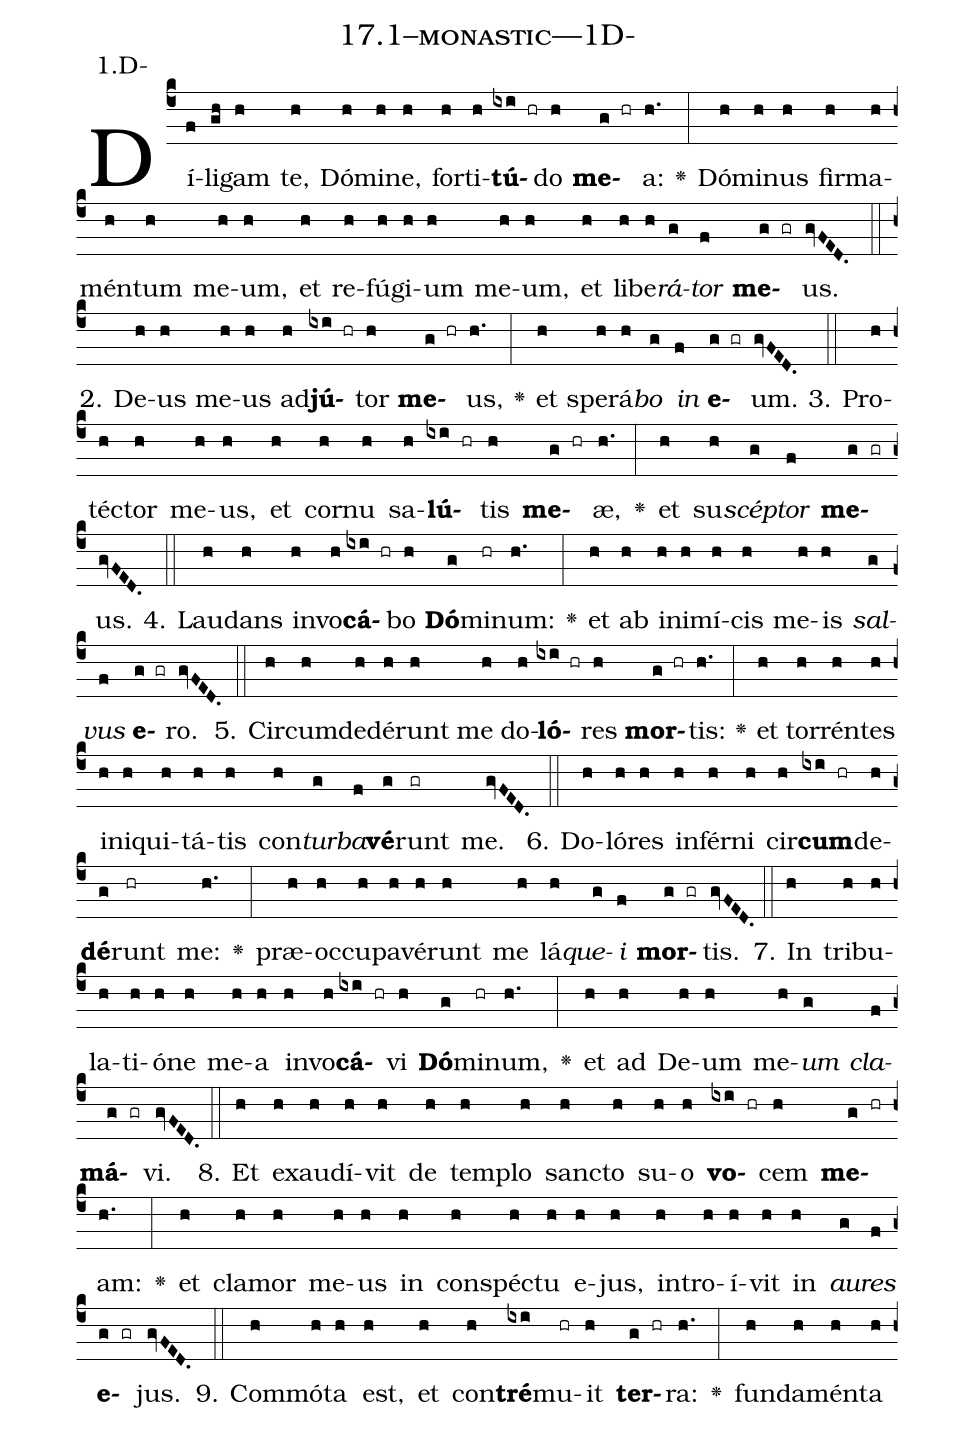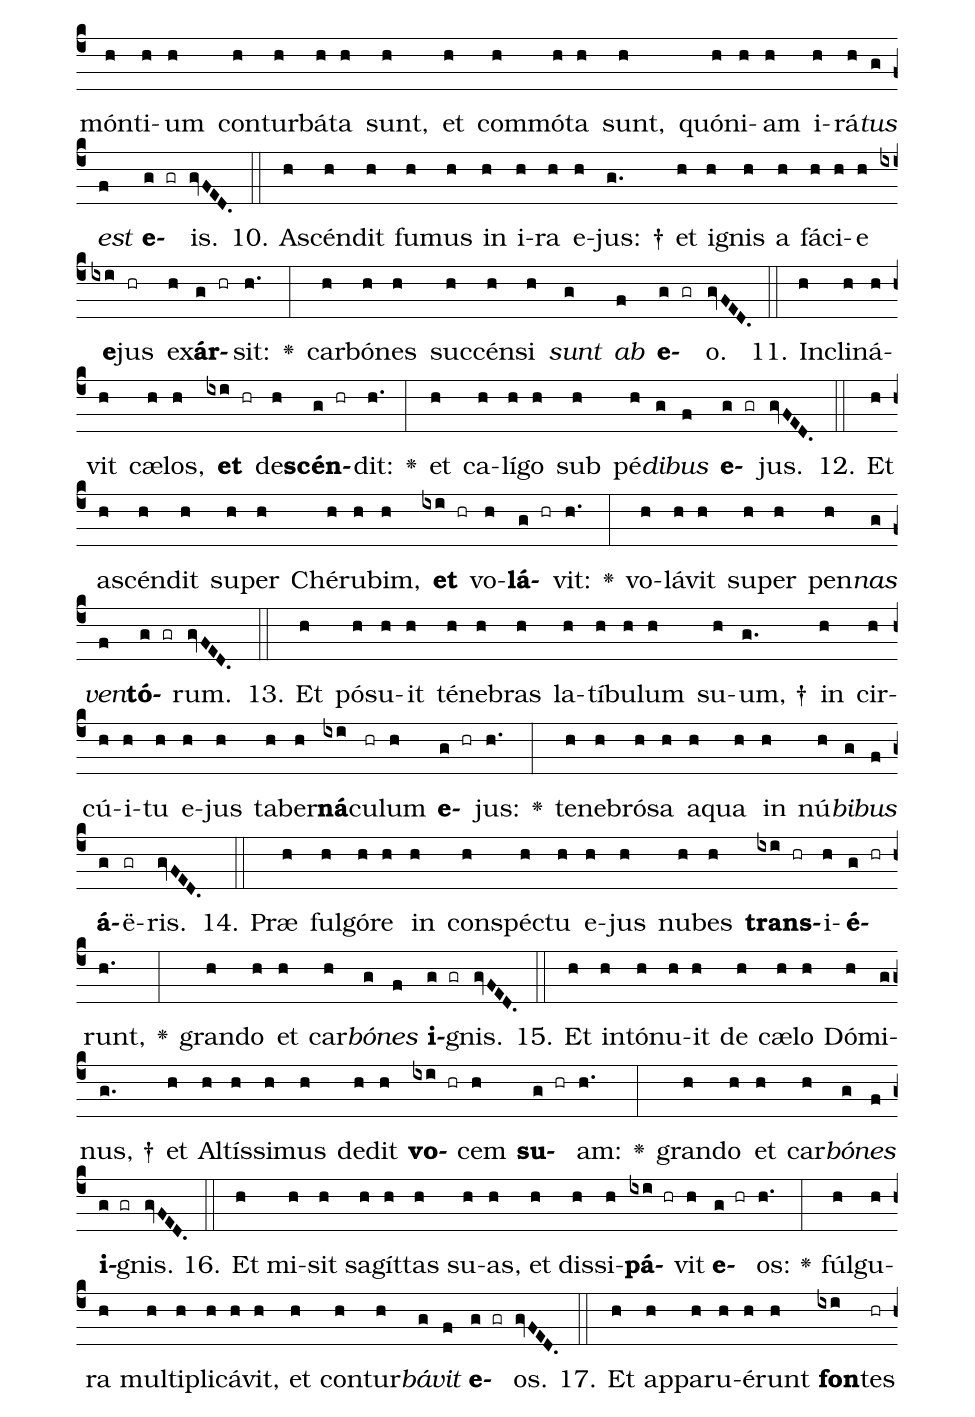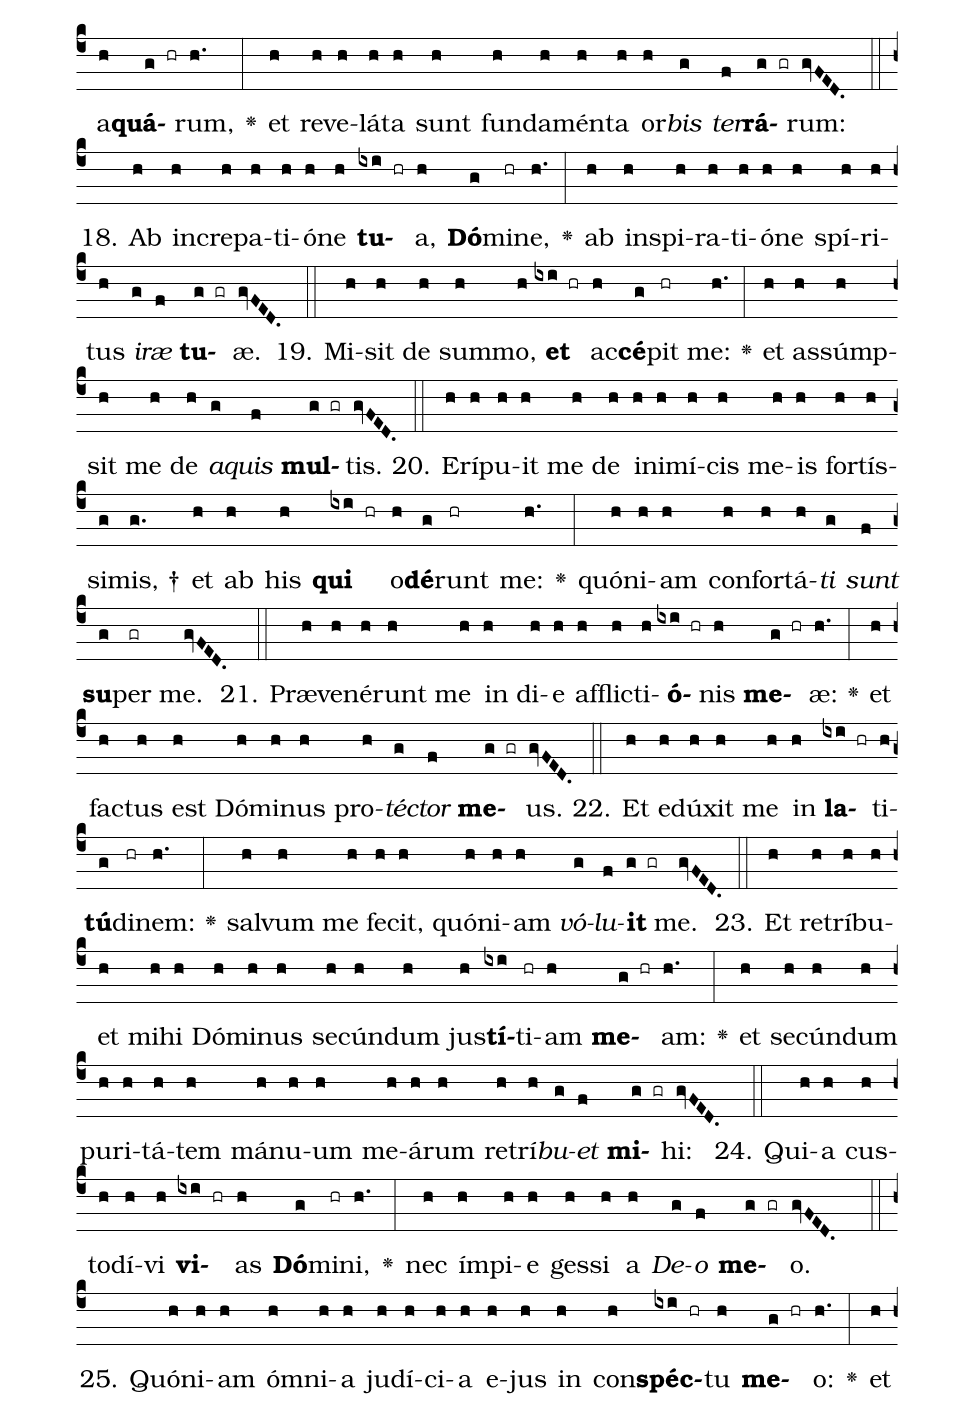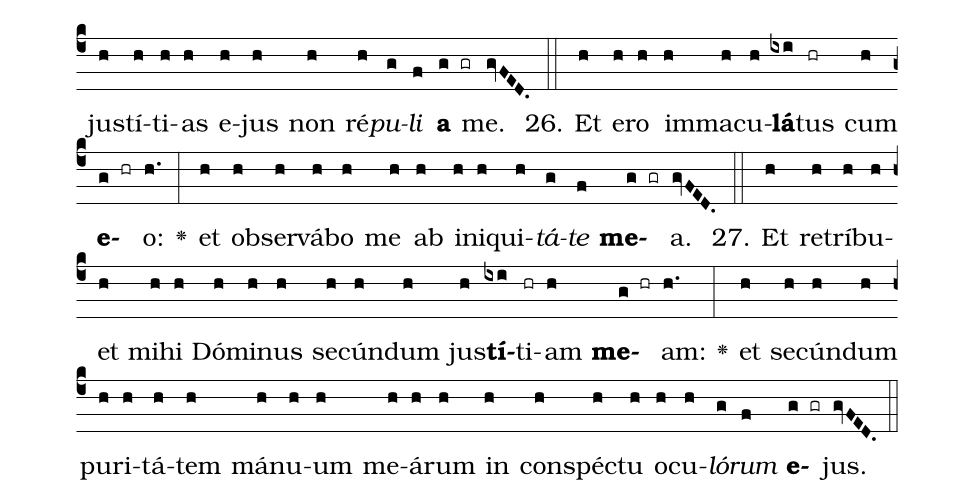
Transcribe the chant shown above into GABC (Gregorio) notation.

name: 17.1--monastic---1D-;
annotation: 1.D-;
%%
(c4)Dí(f)li(gh)gam(h) te,(h) Dó(h)mi(h)ne,(h) for(h)ti(h)<b>tú</b>(ixi hr)do(h) <b>me</b>(g hr)a:(h.) <v>\greheightstar</v>(:) Dó(h)mi(h)nus(h) fir(h)ma(h)mén(h)tum(h) me(h)um,(h) et(h) re(h)fú(h)gi(h)um(h) me(h)um,(h) et(h) li(h)be(h)<i>rá</i>(g)<i>tor</i>(f) <b>me</b>(g gr)us.(gvFED.) (::)
2. De(h)us(h) me(h)us(h) ad(h)<b>jú</b>(ixi hr)tor(h) <b>me</b>(g hr)us,(h.) <v>\greheightstar</v>(:) et(h) spe(h)rá(h)<i>bo</i>(g) <i>in</i>(f) <b>e</b>(g gr)um.(gvFED.) (::)
3. Pro(h)téc(h)tor(h) me(h)us,(h) et(h) cor(h)nu(h) sa(h)<b>lú</b>(ixi hr)tis(h) <b>me</b>(g hr)æ,(h.) <v>\greheightstar</v>(:) et(h) su(h)<i>scép</i>(g)<i>tor</i>(f) <b>me</b>(g gr)us.(gvFED.) (::)
4. Lau(h)dans(h) in(h)vo(h)<b>cá</b>(ixi hr)bo(h) <b>Dó</b>(g)mi(hr)num:(h.) <v>\greheightstar</v>(:) et(h) ab(h) in(h)i(h)mí(h)cis(h) me(h)is(h) <i>sal</i>(g)<i>vus</i>(f) <b>e</b>(g gr)ro.(gvFED.) (::)
5. Cir(h)cum(h)de(h)dé(h)runt(h) me(h) do(h)<b>ló</b>(ixi hr)res(h) <b>mor</b>(g hr)tis:(h.) <v>\greheightstar</v>(:) et(h) tor(h)rén(h)tes(h) in(h)i(h)qui(h)tá(h)tis(h) con(h)<i>tur</i>(g)<i>ba</i>(f)<b>vé</b>(g)runt(gr) me.(gvFED.) (::)
6. Do(h)ló(h)res(h) in(h)fér(h)ni(h) cir(h)<b>cum</b>(ixi hr)de(h)<b>dé</b>(g)runt(hr) me:(h.) <v>\greheightstar</v>(:) præ(h)oc(h)cu(h)pa(h)vé(h)runt(h) me(h) lá(h)<i>que</i>(g)<i>i</i>(f) <b>mor</b>(g gr)tis.(gvFED.) (::)
7. In(h) tri(h)bu(h)la(h)ti(h)ó(h)ne(h) me(h)a(h) in(h)vo(h)<b>cá</b>(ixi hr)vi(h) <b>Dó</b>(g)mi(hr)num,(h.) <v>\greheightstar</v>(:) et(h) ad(h) De(h)um(h) me(h)<i>um</i>(g) <i>cla</i>(f)<b>má</b>(g gr)vi.(gvFED.) (::)
8. Et(h) ex(h)au(h)dí(h)vit(h) de(h) tem(h)plo(h) sanc(h)to(h) su(h)o(h) <b>vo</b>(ixi hr)cem(h) <b>me</b>(g hr)am:(h.) <v>\greheightstar</v>(:) et(h) cla(h)mor(h) me(h)us(h) in(h) con(h)spéc(h)tu(h) e(h)jus,(h) in(h)tro(h)í(h)vit(h) in(h) <i>au</i>(g)<i>res</i>(f) <b>e</b>(g gr)jus.(gvFED.) (::)
9. Com(h)mó(h)ta(h) est,(h) et(h) con(h)<b>tré</b>(ixi)mu(hr)it(h) <b>ter</b>(g hr)ra:(h.) <v>\greheightstar</v>(:) fun(h)da(h)mén(h)ta(h) món(h)ti(h)um(h) con(h)tur(h)bá(h)ta(h) sunt,(h) et(h) com(h)mó(h)ta(h) sunt,(h) quón(h)i(h)am(h) i(h)rá(h)<i>tus</i>(g) <i>est</i>(f) <b>e</b>(g gr)is.(gvFED.) (::)
10. A(h)scén(h)dit(h) fu(h)mus(h) in(h) i(h)ra(h) e(h)jus: †(g.) et(h) i(h)gnis(h) a(h) fá(h)ci(h)e(h) <b>e</b>(ixi)jus(hr) ex(h)<b>ár</b>(g hr)sit:(h.) <v>\greheightstar</v>(:) car(h)bó(h)nes(h) suc(h)cén(h)si(h) <i>sunt</i>(g) <i>ab</i>(f) <b>e</b>(g gr)o.(gvFED.) (::)
11. In(h)cli(h)ná(h)vit(h) cæ(h)los,(h) <b>et</b>(ixi hr) de(h)<b>scén</b>(g hr)dit:(h.) <v>\greheightstar</v>(:) et(h) ca(h)lí(h)go(h) sub(h) pé(h)<i>di</i>(g)<i>bus</i>(f) <b>e</b>(g gr)jus.(gvFED.) (::)
12. Et(h) a(h)scén(h)dit(h) su(h)per(h) Ché(h)ru(h)bim,(h) <b>et</b>(ixi hr) vo(h)<b>lá</b>(g hr)vit:(h.) <v>\greheightstar</v>(:) vo(h)lá(h)vit(h) su(h)per(h) pen(h)<i>nas</i>(g) <i>ven</i>(f)<b>tó</b>(g gr)rum.(gvFED.) (::)
13. Et(h) pó(h)su(h)it(h) té(h)ne(h)bras(h) la(h)tí(h)bu(h)lum(h) su(h)um, †(g.) in(h) cir(h)cú(h)i(h)tu(h) e(h)jus(h) ta(h)ber(h)<b>ná</b>(ixi)cu(hr)lum(h) <b>e</b>(g hr)jus:(h.) <v>\greheightstar</v>(:) te(h)ne(h)bró(h)sa(h) a(h)qua(h) in(h) nú(h)<i>bi</i>(g)<i>bus</i>(f) <b>á</b>(g)ë(gr)ris.(gvFED.) (::)
14. Præ(h) ful(h)gó(h)re(h) in(h) con(h)spéc(h)tu(h) e(h)jus(h) nu(h)bes(h) <b>trans</b>(ixi hr)i(h)<b>é</b>(g hr)runt,(h.) <v>\greheightstar</v>(:) gran(h)do(h) et(h) car(h)<i>bó</i>(g)<i>nes</i>(f) <b>i</b>(g gr)gnis.(gvFED.) (::)
15. Et(h) in(h)tó(h)nu(h)it(h) de(h) cæ(h)lo(h) Dó(h)mi(g)nus, †(g.) et(h) Al(h)tís(h)si(h)mus(h) de(h)dit(h) <b>vo</b>(ixi hr)cem(h) <b>su</b>(g hr)am:(h.) <v>\greheightstar</v>(:) gran(h)do(h) et(h) car(h)<i>bó</i>(g)<i>nes</i>(f) <b>i</b>(g gr)gnis.(gvFED.) (::)
16. Et(h) mi(h)sit(h) sa(h)gít(h)tas(h) su(h)as,(h) et(h) dis(h)si(h)<b>pá</b>(ixi hr)vit(h) <b>e</b>(g hr)os:(h.) <v>\greheightstar</v>(:) fúl(h)gu(h)ra(h) mul(h)ti(h)pli(h)cá(h)vit,(h) et(h) con(h)tur(h)<i>bá</i>(g)<i>vit</i>(f) <b>e</b>(g gr)os.(gvFED.) (::)
17. Et(h) ap(h)pa(h)ru(h)é(h)runt(h) <b>fon</b>(ixi)tes(hr) a(h)<b>quá</b>(g hr)rum,(h.) <v>\greheightstar</v>(:) et(h) re(h)ve(h)lá(h)ta(h) sunt(h) fun(h)da(h)mén(h)ta(h) or(h)<i>bis</i>(g) <i>ter</i>(f)<b>rá</b>(g gr)rum:(gvFED.) (::)
18. Ab(h) in(h)cre(h)pa(h)ti(h)ó(h)ne(h) <b>tu</b>(ixi hr)a,(h) <b>Dó</b>(g)mi(hr)ne,(h.) <v>\greheightstar</v>(:) ab(h) in(h)spi(h)ra(h)ti(h)ó(h)ne(h) spí(h)ri(h)tus(h) <i>i</i>(g)<i>ræ</i>(f) <b>tu</b>(g gr)æ.(gvFED.) (::)
19. Mi(h)sit(h) de(h) sum(h)mo,(h) <b>et</b>(ixi hr) ac(h)<b>cé</b>(g)pit(hr) me:(h.) <v>\greheightstar</v>(:) et(h) as(h)súmp(h)sit(h) me(h) de(h) <i>a</i>(g)<i>quis</i>(f) <b>mul</b>(g gr)tis.(gvFED.) (::)
20. E(h)rí(h)pu(h)it(h) me(h) de(h) in(h)i(h)mí(h)cis(h) me(h)is(h) for(h)tís(h)si(g)mis, †(g.) et(h) ab(h) his(h) <b>qui</b>(ixi hr) o(h)<b>dé</b>(g)runt(hr) me:(h.) <v>\greheightstar</v>(:) quón(h)i(h)am(h) con(h)for(h)tá(h)<i>ti</i>(g) <i>sunt</i>(f) <b>su</b>(g)per(gr) me.(gvFED.) (::)
21. Præ(h)ve(h)né(h)runt(h) me(h) in(h) di(h)e(h) af(h)flic(h)ti(h)<b>ó</b>(ixi hr)nis(h) <b>me</b>(g hr)æ:(h.) <v>\greheightstar</v>(:) et(h) fac(h)tus(h) est(h) Dó(h)mi(h)nus(h) pro(h)<i>téc</i>(g)<i>tor</i>(f) <b>me</b>(g gr)us.(gvFED.) (::)
22. Et(h) e(h)dú(h)xit(h) me(h) in(h) <b>la</b>(ixi hr)ti(h)<b>tú</b>(g)di(hr)nem:(h.) <v>\greheightstar</v>(:) sal(h)vum(h) me(h) fe(h)cit,(h) quón(h)i(h)am(h) <i>vó</i>(g)<i>lu</i>(f)<b>it</b>(g gr) me.(gvFED.) (::)
23. Et(h) re(h)trí(h)bu(h)et(h) mi(h)hi(h) Dó(h)mi(h)nus(h) se(h)cún(h)dum(h) jus(h)<b>tí</b>(ixi)ti(hr)am(h) <b>me</b>(g hr)am:(h.) <v>\greheightstar</v>(:) et(h) se(h)cún(h)dum(h) pu(h)ri(h)tá(h)tem(h) má(h)nu(h)um(h) me(h)á(h)rum(h) re(h)trí(h)<i>bu</i>(g)<i>et</i>(f) <b>mi</b>(g gr)hi:(gvFED.) (::)
24. Qui(h)a(h) cus(h)to(h)dí(h)vi(h) <b>vi</b>(ixi hr)as(h) <b>Dó</b>(g)mi(hr)ni,(h.) <v>\greheightstar</v>(:) nec(h) ím(h)pi(h)e(h) ges(h)si(h) a(h) <i>De</i>(g)<i>o</i>(f) <b>me</b>(g gr)o.(gvFED.) (::)
25. Quón(h)i(h)am(h) óm(h)ni(h)a(h) ju(h)dí(h)ci(h)a(h) e(h)jus(h) in(h) con(h)<b>spéc</b>(ixi hr)tu(h) <b>me</b>(g hr)o:(h.) <v>\greheightstar</v>(:) et(h) jus(h)tí(h)ti(h)as(h) e(h)jus(h) non(h) ré(h)<i>pu</i>(g)<i>li</i>(f) <b>a</b>(g gr) me.(gvFED.) (::)
26. Et(h) e(h)ro(h) im(h)ma(h)cu(h)<b>lá</b>(ixi)tus(hr) cum(h) <b>e</b>(g hr)o:(h.) <v>\greheightstar</v>(:) et(h) ob(h)ser(h)vá(h)bo(h) me(h) ab(h) in(h)i(h)qui(h)<i>tá</i>(g)<i>te</i>(f) <b>me</b>(g gr)a.(gvFED.) (::)
27. Et(h) re(h)trí(h)bu(h)et(h) mi(h)hi(h) Dó(h)mi(h)nus(h) se(h)cún(h)dum(h) jus(h)<b>tí</b>(ixi)ti(hr)am(h) <b>me</b>(g hr)am:(h.) <v>\greheightstar</v>(:) et(h) se(h)cún(h)dum(h) pu(h)ri(h)tá(h)tem(h) má(h)nu(h)um(h) me(h)á(h)rum(h) in(h) con(h)spéc(h)tu(h) o(h)cu(h)<i>ló</i>(g)<i>rum</i>(f) <b>e</b>(g gr)jus.(gvFED.) (::)
